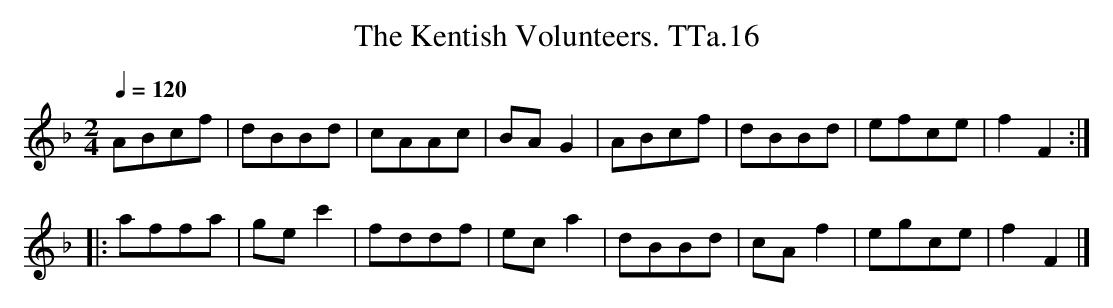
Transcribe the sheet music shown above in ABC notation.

X:1
T:Kentish Volunteers. TTa.16, The
M:2/4
L:1/8
Q:1/4=120
K:F
ABcf|dBBd|cAAc|BAG2|ABcf|dBBd|efce|f2F2:|
|:affa|gec'2|fddf|eca2|dBBd|cAf2|egce|f2F2|]
